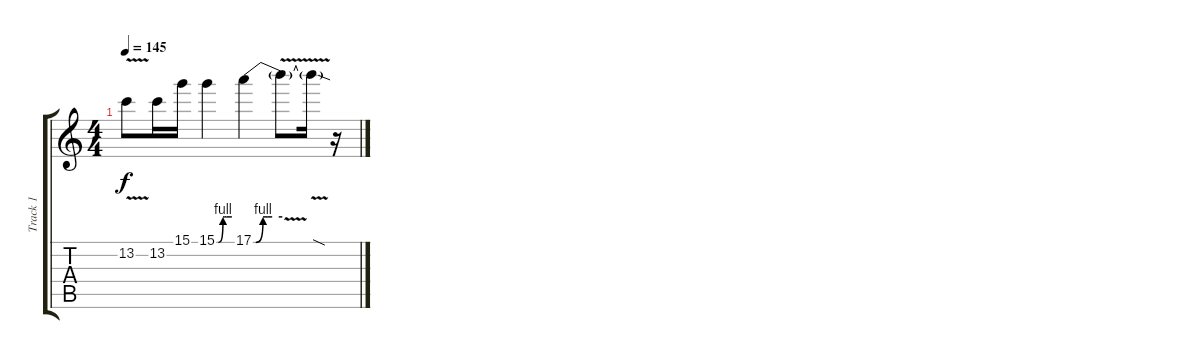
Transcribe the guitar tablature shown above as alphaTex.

\track ("Track 1" "Track 1") {instrument overdrivenguitar}
\staff {score tabs}
\tuning (E4 B3 G3 D3 A2 E2) {hide}
\ts (4 4)
\tempo 145
\clef g2
\ks c
13.2{v t}.8{dy f} 13.2.16 15.1.16 15.1{be (custom 0 0 5 0 7 0 25 4 30 4 39 4 60 4)}.4 17.1{be (custom 0 0 5 0 20 4 30 4 39 4 60 4)}.4 17.1{v t}.8 17.1{sod t}.16 r.16
